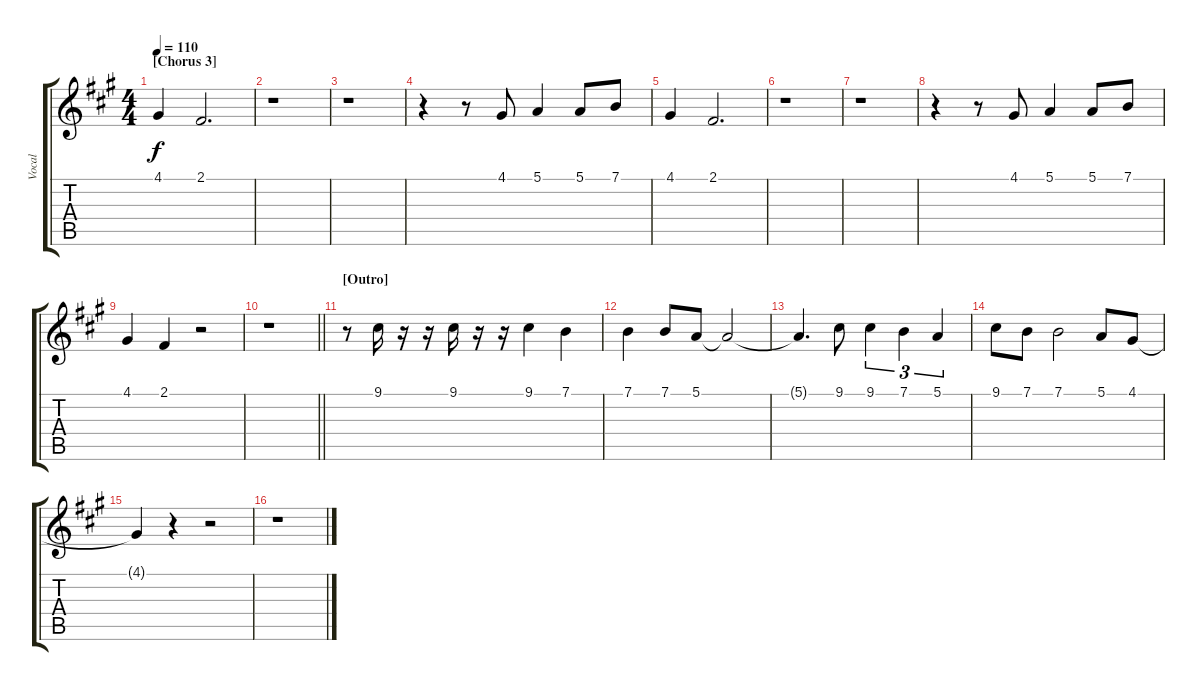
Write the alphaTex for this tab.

\track ("Vocal" "Vocal") {instrument choiraahs}
\staff {score tabs}
\tuning (E4 B3 G3 D3 A2 E2) {hide}
\ts (4 4)
\section ("" "[Chorus 3]")
\tempo 110
\clef g2
\ks a
4.1.4{dy f} 2.1.2{d} |
r.1 |
r.1 |
r.4 r.8 4.1.8 5.1.4 5.1.8 7.1.8 |
4.1.4 2.1.2{d} |
r.1 |
r.1 |
r.4 r.8 4.1.8 5.1.4 5.1.8 7.1.8 |
4.1.4 2.1.4 r.2 |
\barLineRight lightlight
r.1 |
\section ("" "[Outro]")
r.8 9.1.16 r.16 r.16 9.1.16 r.16 r.16 9.1.4 7.1.4 |
7.1.4 7.1.8 5.1.8 5.1{t}.2 |
5.1{t}.4{d} 9.1.8 9.1.4{tu (3 2)} 7.1.4{tu (3 2)} 5.1.4{tu (3 2)} |
9.1.8 7.1.8 7.1.2 5.1.8 4.1.8 |
4.1{t}.4 r.4 r.2 |
r.1
